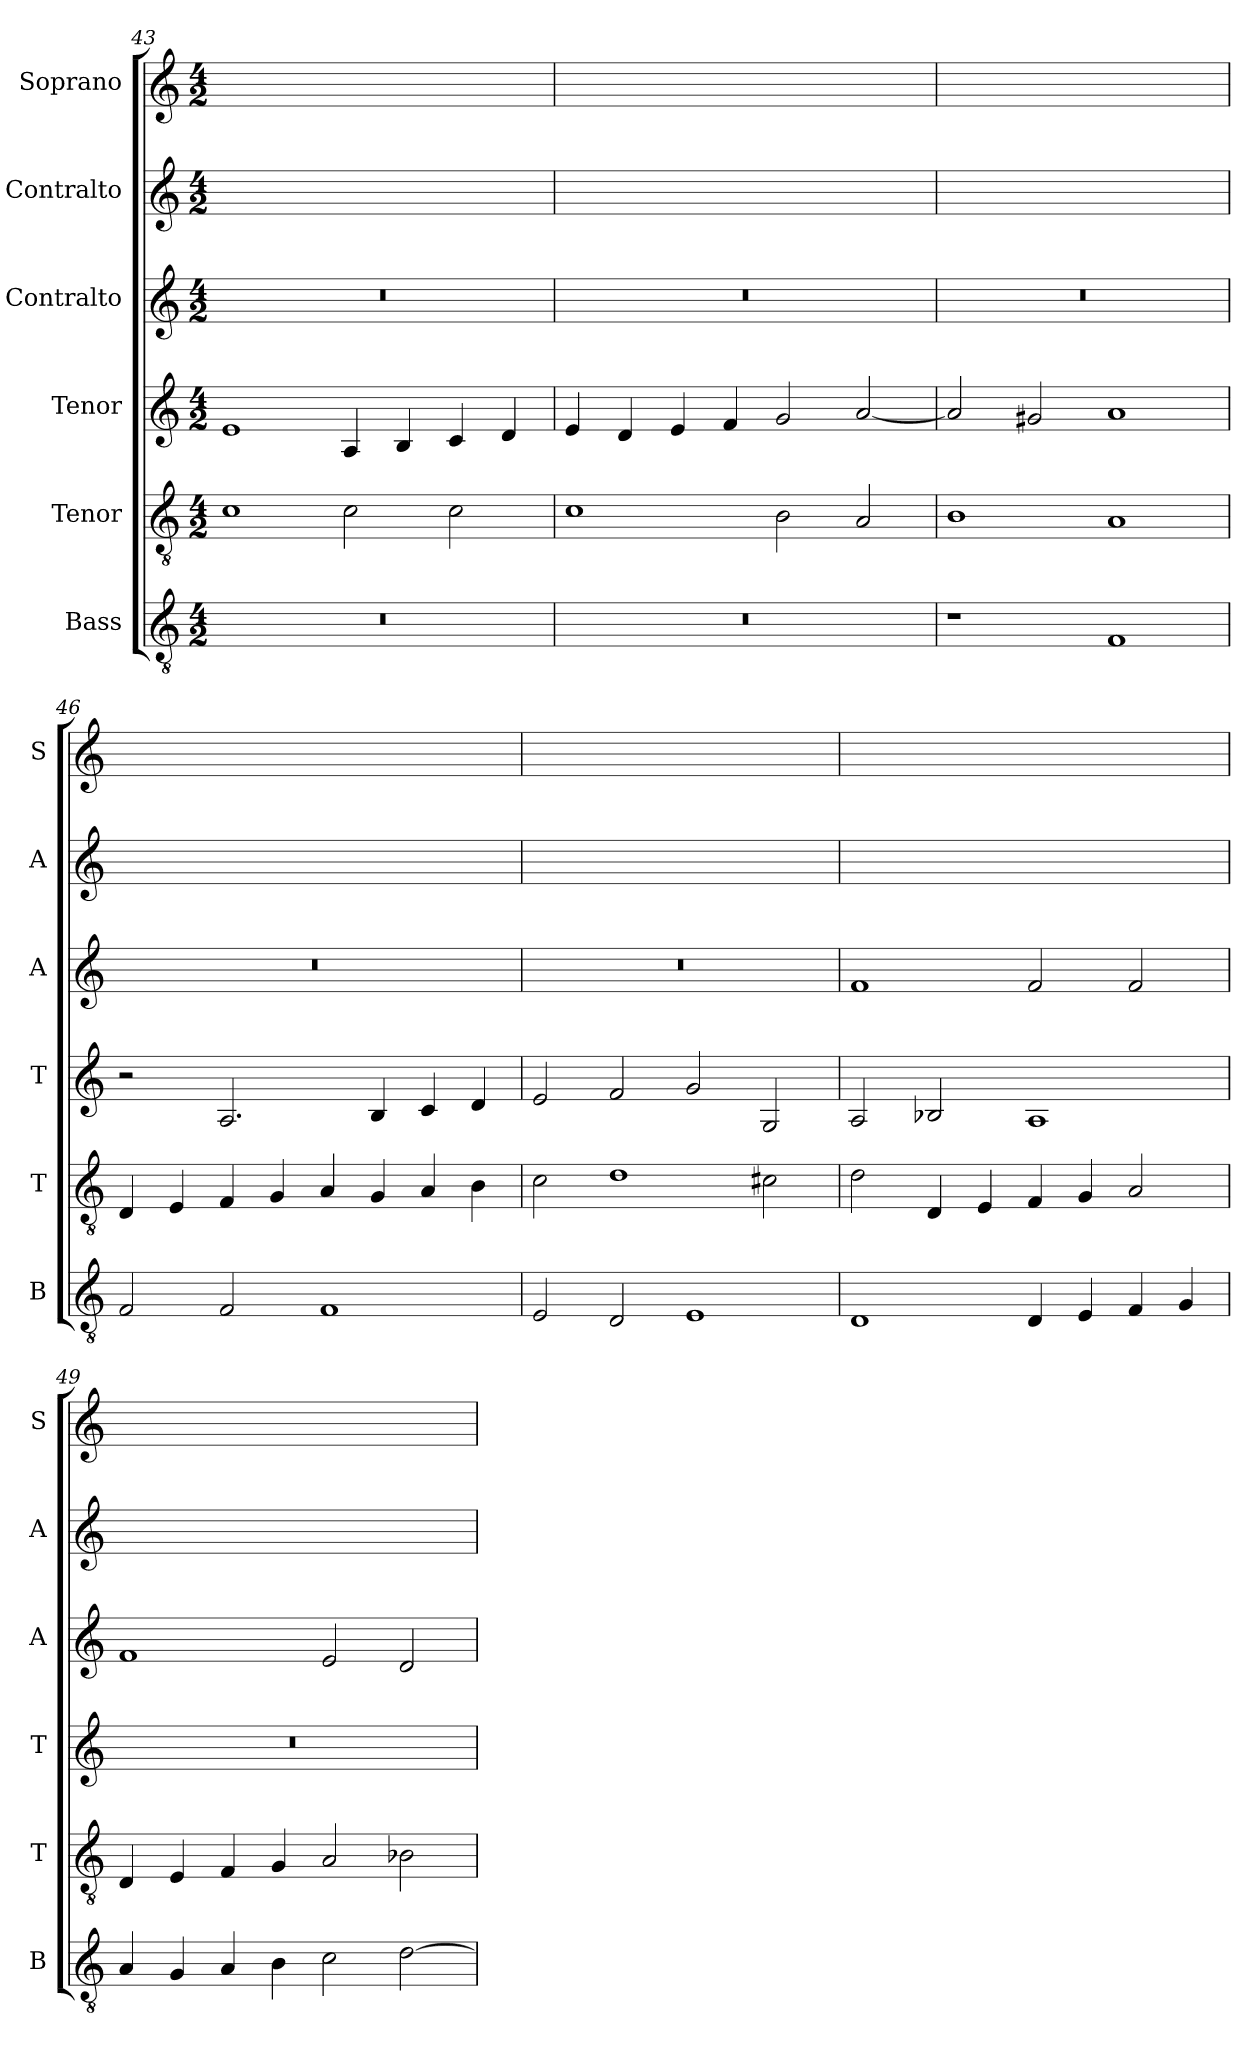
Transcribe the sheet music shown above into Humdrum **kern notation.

**kern	**kern	**kern	**kern	**kern	**kern
*part6	*part5	*part4	*part3	*part2	*part1
*staff6	*staff5	*staff4	*staff3	*staff2	*staff1
*I"Bass	*I"Tenor	*I"Tenor	*I"Contralto	*I"Contralto	*I"Soprano
*I'B	*I'T	*I'T	*I'A	*I'A	*I'S
*clefGv2	*clefGv2	*clefG2	*clefG2	*clefG2	*clefG2
*k[]	*k[]	*k[]	*k[]	*k[]	*k[]
*A:aeo	*A:aeo	*A:aeo	*A:aeo	*A:aeo	*A:aeo
*M4/2	*M4/2	*M4/2	*M4/2	*M4/2	*M4/2
=43	=43	=43	=43	=43	=43
0r	1c	1e	0r	0ryy	0ryy
.	2c	4A	.	.	.
.	.	4B	.	.	.
.	2c	4c	.	.	.
.	.	4d	.	.	.
=44	=44	=44	=44	=44	=44
0r	1c	4e	0r	0ryy	0ryy
.	.	4d	.	.	.
.	.	4e	.	.	.
.	.	4f	.	.	.
.	2B	2g	.	.	.
.	2A	[2a	.	.	.
=45	=45	=45	=45	=45	=45
1r	1B	2a]	0r	0ryy	0ryy
.	.	2g#X	.	.	.
1F	1A	1a	.	.	.
=46	=46	=46	=46	=46	=46
2F	4D	2r	0r	0ryy	0ryy
.	4E	.	.	.	.
2F	4F	2.A	.	.	.
.	4G	.	.	.	.
1F	4A	.	.	.	.
.	4G	4B	.	.	.
.	4A	4c	.	.	.
.	4B	4d	.	.	.
=47	=47	=47	=47	=47	=47
2E	2c	2e	0r	0ryy	0ryy
2D	1d	2f	.	.	.
1E	.	2g	.	.	.
.	2c#X	2G	.	.	.
=48	=48	=48	=48	=48	=48
1D	2d	2A	1f	0ryy	0ryy
.	4D	2B-X	.	.	.
.	4E	.	.	.	.
4D	4F	1A	2f	.	.
4E	4G	.	.	.	.
4F	2A	.	2f	.	.
4G	.	.	.	.	.
=49	=49	=49	=49	=49	=49
4A	4D	0r	1f	0ryy	0ryy
4G	4E	.	.	.	.
4A	4F	.	.	.	.
4B	4G	.	.	.	.
2c	2A	.	2e	.	.
[2d	2B-X	.	2d	.	.
=	=	=	=	=	=
*-	*-	*-	*-	*-	*-
